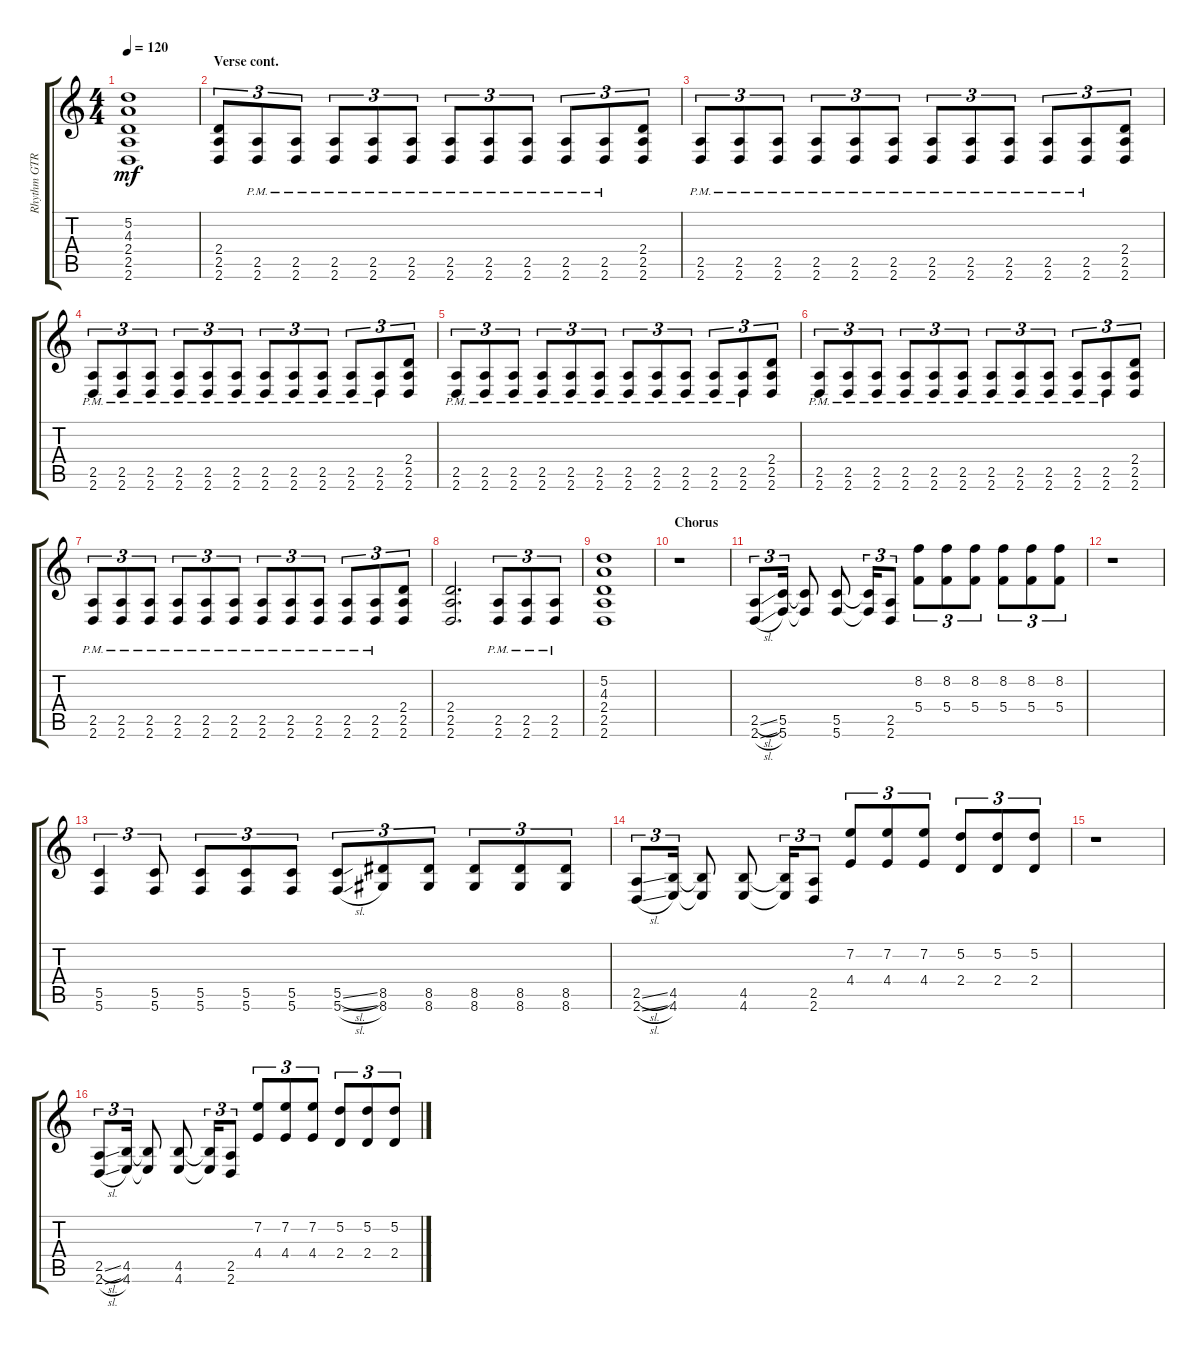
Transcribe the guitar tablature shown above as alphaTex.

\track ("Rhythm GTR 2" "Rhythm GTR") {instrument distortionguitar}
\staff {score tabs}
\tuning (D4 A3 F3 C3 G2 C2) {hide}
\ts (4 4)
\tempo 120
\clef g2
\ks aminor
(5.2 4.3 2.4 2.5 2.6).1{dy mf} |
\section ("" "Verse cont.")
(2.4 2.5 2.6).8{tu (3 2)} (2.5{pm} 2.6{pm}).8{tu (3 2)} (2.5{pm} 2.6{pm}).8{tu (3 2)} (2.5{pm} 2.6{pm}).8{tu (3 2)} (2.5{pm} 2.6{pm}).8{tu (3 2)} (2.5{pm} 2.6{pm}).8{tu (3 2)} (2.5{pm} 2.6{pm}).8{tu (3 2)} (2.5{pm} 2.6{pm}).8{tu (3 2)} (2.5{pm} 2.6{pm}).8{tu (3 2)} (2.5{pm} 2.6{pm}).8{tu (3 2)} (2.5{pm} 2.6{pm}).8{tu (3 2)} (2.4 2.5 2.6).8{tu (3 2)} |
(2.5{pm} 2.6{pm}).8{tu (3 2)} (2.5{pm} 2.6{pm}).8{tu (3 2)} (2.5{pm} 2.6{pm}).8{tu (3 2)} (2.5{pm} 2.6{pm}).8{tu (3 2)} (2.5{pm} 2.6{pm}).8{tu (3 2)} (2.5{pm} 2.6{pm}).8{tu (3 2)} (2.5{pm} 2.6{pm}).8{tu (3 2)} (2.5{pm} 2.6{pm}).8{tu (3 2)} (2.5{pm} 2.6{pm}).8{tu (3 2)} (2.5{pm} 2.6{pm}).8{tu (3 2)} (2.5{pm} 2.6{pm}).8{tu (3 2)} (2.4 2.5 2.6).8{tu (3 2)} |
(2.5{pm} 2.6{pm}).8{tu (3 2)} (2.5{pm} 2.6{pm}).8{tu (3 2)} (2.5{pm} 2.6{pm}).8{tu (3 2)} (2.5{pm} 2.6{pm}).8{tu (3 2)} (2.5{pm} 2.6{pm}).8{tu (3 2)} (2.5{pm} 2.6{pm}).8{tu (3 2)} (2.5{pm} 2.6{pm}).8{tu (3 2)} (2.5{pm} 2.6{pm}).8{tu (3 2)} (2.5{pm} 2.6{pm}).8{tu (3 2)} (2.5{pm} 2.6{pm}).8{tu (3 2)} (2.5{pm} 2.6{pm}).8{tu (3 2)} (2.4 2.5 2.6).8{tu (3 2)} |
(2.5{pm} 2.6{pm}).8{tu (3 2)} (2.5{pm} 2.6{pm}).8{tu (3 2)} (2.5{pm} 2.6{pm}).8{tu (3 2)} (2.5{pm} 2.6{pm}).8{tu (3 2)} (2.5{pm} 2.6{pm}).8{tu (3 2)} (2.5{pm} 2.6{pm}).8{tu (3 2)} (2.5{pm} 2.6{pm}).8{tu (3 2)} (2.5{pm} 2.6{pm}).8{tu (3 2)} (2.5{pm} 2.6{pm}).8{tu (3 2)} (2.5{pm} 2.6{pm}).8{tu (3 2)} (2.5{pm} 2.6{pm}).8{tu (3 2)} (2.4 2.5 2.6).8{tu (3 2)} |
(2.5{pm} 2.6{pm}).8{tu (3 2)} (2.5{pm} 2.6{pm}).8{tu (3 2)} (2.5{pm} 2.6{pm}).8{tu (3 2)} (2.5{pm} 2.6{pm}).8{tu (3 2)} (2.5{pm} 2.6{pm}).8{tu (3 2)} (2.5{pm} 2.6{pm}).8{tu (3 2)} (2.5{pm} 2.6{pm}).8{tu (3 2)} (2.5{pm} 2.6{pm}).8{tu (3 2)} (2.5{pm} 2.6{pm}).8{tu (3 2)} (2.5{pm} 2.6{pm}).8{tu (3 2)} (2.5{pm} 2.6{pm}).8{tu (3 2)} (2.4 2.5 2.6).8{tu (3 2)} |
(2.5{pm} 2.6{pm}).8{tu (3 2)} (2.5{pm} 2.6{pm}).8{tu (3 2)} (2.5{pm} 2.6{pm}).8{tu (3 2)} (2.5{pm} 2.6{pm}).8{tu (3 2)} (2.5{pm} 2.6{pm}).8{tu (3 2)} (2.5{pm} 2.6{pm}).8{tu (3 2)} (2.5{pm} 2.6{pm}).8{tu (3 2)} (2.5{pm} 2.6{pm}).8{tu (3 2)} (2.5{pm} 2.6{pm}).8{tu (3 2)} (2.5{pm} 2.6{pm}).8{tu (3 2)} (2.5{pm} 2.6{pm}).8{tu (3 2)} (2.4 2.5 2.6).8{tu (3 2)} |
(2.4 2.5 2.6).2{d} (2.5{pm} 2.6{pm}).8{tu (3 2)} (2.5{pm} 2.6{pm}).8{tu (3 2)} (2.5{pm} 2.6{pm}).8{tu (3 2)} |
(5.2 4.3 2.4 2.5 2.6).1 |
\section ("" "Chorus")
r.1 |
(2.5{sl} 2.6{sl}).8{tu (3 2)} (5.5 5.6).16{tu (3 2)} (5.5{t} 5.6{t}).8 (5.5 5.6).8 (5.5{t} 5.6{t}).16{tu (3 2)} (2.5 2.6).8{tu (3 2)} (8.2 5.4).8{tu (3 2)} (8.2 5.4).8{tu (3 2)} (8.2 5.4).8{tu (3 2)} (8.2 5.4).8{tu (3 2)} (8.2 5.4).8{tu (3 2)} (8.2 5.4).8{tu (3 2)} |
r.1 |
(5.5 5.6).4{tu (3 2)} (5.5 5.6).8{tu (3 2)} (5.5 5.6).8{tu (3 2)} (5.5 5.6).8{tu (3 2)} (5.5 5.6).8{tu (3 2)} (5.5{sl} 5.6{sl}).8{tu (3 2)} (8.5 8.6).8{tu (3 2)} (8.5 8.6).8{tu (3 2)} (8.5 8.6).8{tu (3 2)} (8.5 8.6).8{tu (3 2)} (8.5 8.6).8{tu (3 2)} |
(2.5{sl} 2.6{sl}).8{tu (3 2)} (4.5 4.6).16{tu (3 2)} (4.5{t} 4.6{t}).8 (4.5 4.6).8 (4.5{t} 4.6{t}).16{tu (3 2)} (2.5 2.6).8{tu (3 2)} (7.2 4.4).8{tu (3 2)} (7.2 4.4).8{tu (3 2)} (7.2 4.4).8{tu (3 2)} (5.2 2.4).8{tu (3 2)} (5.2 2.4).8{tu (3 2)} (5.2 2.4).8{tu (3 2)} |
r.1 |
(2.5{sl} 2.6{sl}).8{tu (3 2)} (4.5 4.6).16{tu (3 2)} (4.5{t} 4.6{t}).8 (4.5 4.6).8 (4.5{t} 4.6{t}).16{tu (3 2)} (2.5 2.6).8{tu (3 2)} (7.2 4.4).8{tu (3 2)} (7.2 4.4).8{tu (3 2)} (7.2 4.4).8{tu (3 2)} (5.2 2.4).8{tu (3 2)} (5.2 2.4).8{tu (3 2)} (5.2 2.4).8{tu (3 2)}
